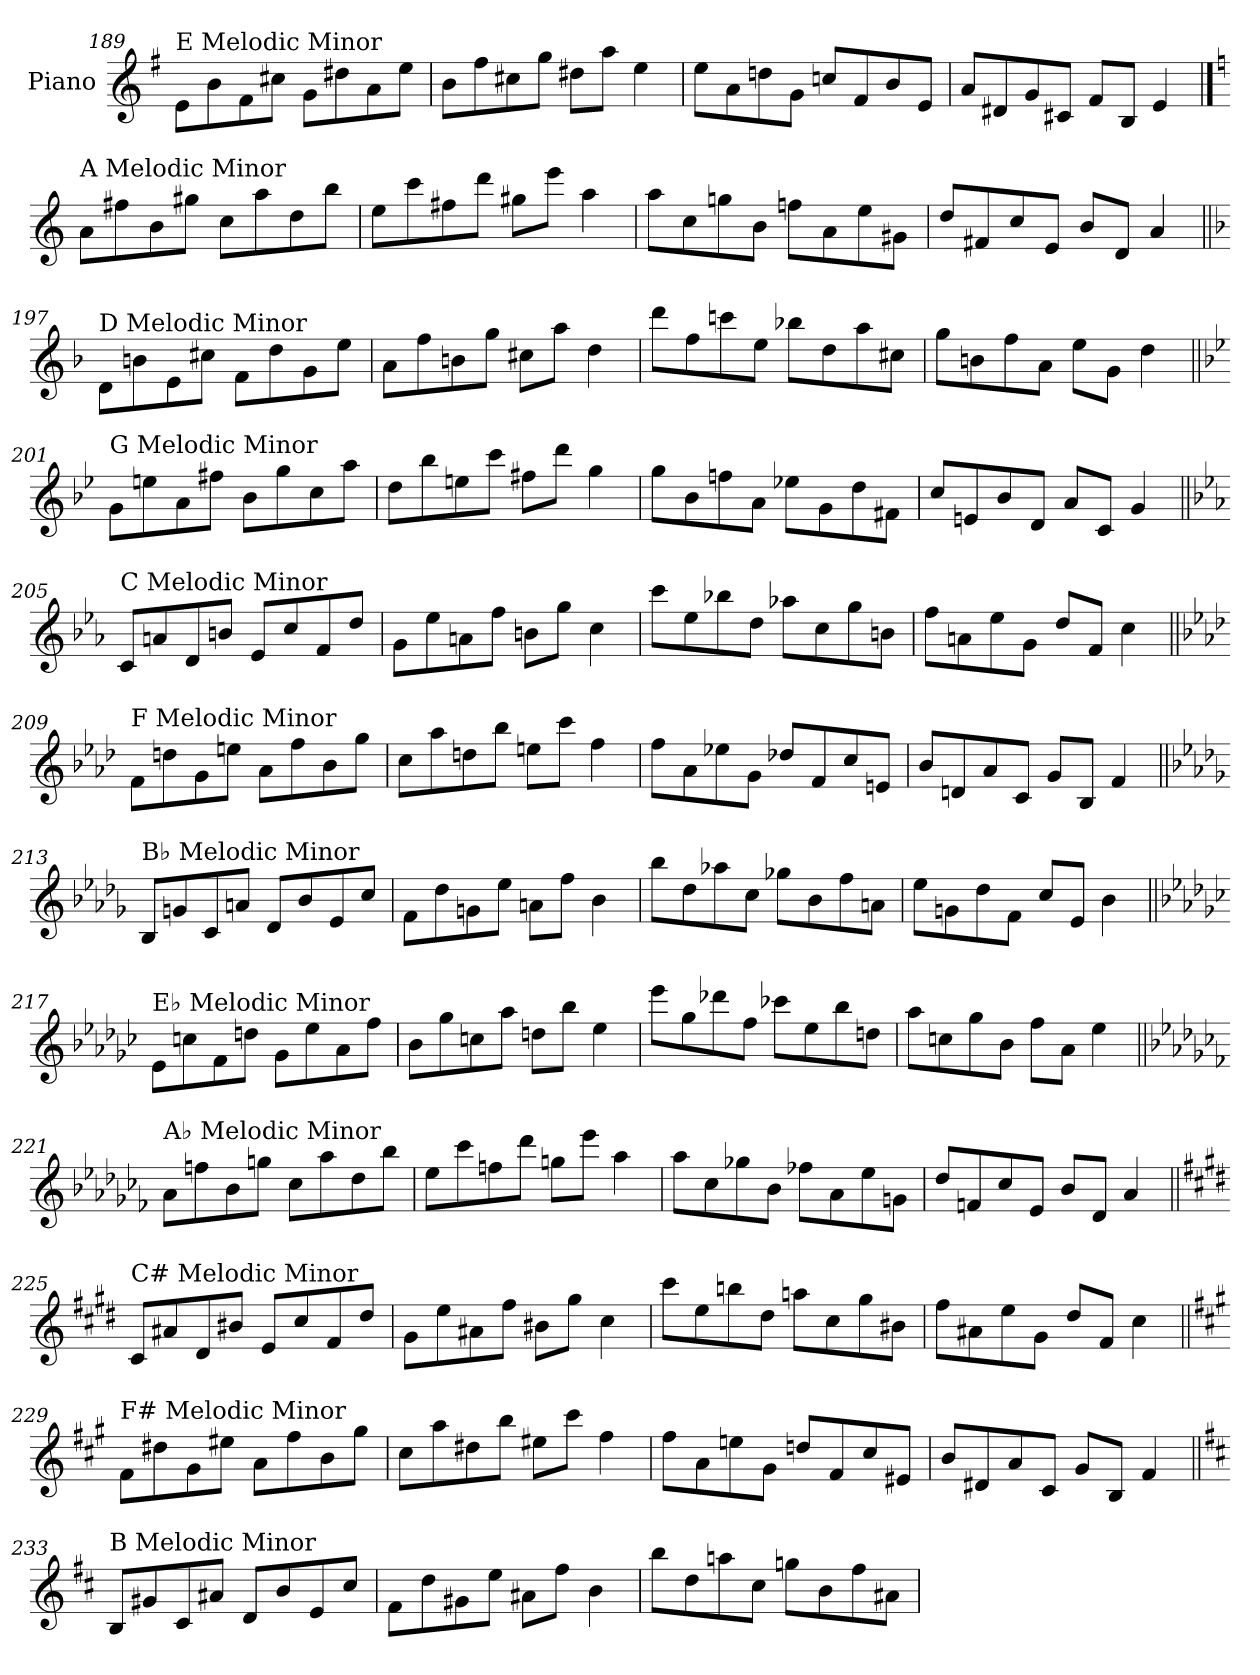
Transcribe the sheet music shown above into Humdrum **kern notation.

**kern
*part1
*staff1
*I"Piano
*I'Pno.
!!LO:LB:g=z
*clefG2
*k[f#]
=189
!LO:TX:a:t=E Melodic Minor
8e\L
8b\
8f#\
8cc#X\J
8g\L
8dd#X\
8a\
8ee\J
=190
8b\L
8ff#\
8cc#X\
8gg\J
8dd#X\L
8aa\J
4ee\
=191
8ee\L
8a\
8ddn\
8g\J
8ccn/L
8f#/
8b/
8e/J
=192
8a/L
8d#X/
8g/
8c#X/J
8f#/L
8B/J
4e/
!!LO:PB:g=z
==193
*k[]
!LO:TX:a:t=A Melodic Minor
8a\L
8ff#X\
8b\
8gg#X\J
8cc\L
8aa\
8dd\
8bb\J
=194
8ee\L
8ccc\
8ff#X\
8ddd\J
8gg#X\L
8eee\J
4aa\
=195
8aa\L
8cc\
8ggn\
8b\J
8ffn\L
8a\
8ee\
8g#X\J
=196
8dd/L
8f#X/
8cc/
8e/J
8b/L
8d/J
4a/
!!LO:LB:g=z
=197||
*k[b-]
!LO:TX:a:t=D Melodic Minor
8d\L
8bn\
8e\
8cc#X\J
8f\L
8dd\
8g\
8ee\J
=198
8a\L
8ff\
8bn\
8gg\J
8cc#X\L
8aa\J
4dd\
=199
8ddd\L
8ff\
8cccn\
8ee\J
8bb-X\L
8dd\
8aa\
8cc#X\J
=200
8gg\L
8bn\
8ff\
8a\J
8ee\L
8g\J
4dd\
!!LO:LB:g=z
=201||
*k[b-e-]
!LO:TX:a:t=G Melodic Minor
8g\L
8een\
8a\
8ff#X\J
8b-\L
8gg\
8cc\
8aa\J
=202
8dd\L
8bb-\
8een\
8ccc\J
8ff#X\L
8ddd\J
4gg\
=203
8gg\L
8b-\
8ffn\
8a\J
8ee-X\L
8g\
8dd\
8f#X\J
=204
8cc/L
8en/
8b-/
8d/J
8a/L
8c/J
4g/
!!LO:LB:g=z
=205||
*k[b-e-a-]
!LO:TX:a:t=C Melodic Minor
8c/L
8an/
8d/
8bn/J
8e-/L
8cc/
8f/
8dd/J
=206
8g\L
8ee-\
8an\
8ff\J
8bn\L
8gg\J
4cc\
=207
8ccc\L
8ee-\
8bb-X\
8dd\J
8aa-X\L
8cc\
8gg\
8bn\J
=208
8ff\L
8an\
8ee-\
8g\J
8dd/L
8f/J
4cc\
!!LO:LB:g=z
=209||
*k[b-e-a-d-]
!LO:TX:a:t=F Melodic Minor
8f\L
8ddn\
8g\
8een\J
8a-\L
8ff\
8b-\
8gg\J
=210
8cc\L
8aa-\
8ddn\
8bb-\J
8een\L
8ccc\J
4ff\
=211
8ff\L
8a-\
8ee-X\
8g\J
8dd-X/L
8f/
8cc/
8en/J
=212
8b-/L
8dn/
8a-/
8c/J
8g/L
8B-/J
4f/
!!LO:LB:g=z
=213||
*k[b-e-a-d-g-]
!LO:TX:a:t=B♭ Melodic Minor
8B-/L
8gn/
8c/
8an/J
8d-/L
8b-/
8e-/
8cc/J
=214
8f\L
8dd-\
8gn\
8ee-\J
8an\L
8ff\J
4b-\
=215
8bb-\L
8dd-\
8aa-X\
8cc\J
8gg-X\L
8b-\
8ff\
8an\J
=216
8ee-\L
8gn\
8dd-\
8f\J
8cc/L
8e-/J
4b-\
!!LO:PB:g=z
=217||
*k[b-e-a-d-g-c-]
!LO:TX:a:t=E♭ Melodic Minor
8e-\L
8ccn\
8f\
8ddn\J
8g-\L
8ee-\
8a-\
8ff\J
=218
8b-\L
8gg-\
8ccn\
8aa-\J
8ddn\L
8bb-\J
4ee-\
=219
8eee-\L
8gg-\
8ddd-X\
8ff\J
8ccc-X\L
8ee-\
8bb-\
8ddn\J
=220
8aa-\L
8ccn\
8gg-\
8b-\J
8ff\L
8a-\J
4ee-\
!!LO:LB:g=z
=221||
*k[b-e-a-d-g-c-f-]
!LO:TX:a:t=A♭ Melodic Minor
8a-\L
8ffn\
8b-\
8ggn\J
8cc-\L
8aa-\
8dd-\
8bb-\J
=222
8ee-\L
8ccc-\
8ffn\
8ddd-\J
8ggn\L
8eee-\J
4aa-\
=223
8aa-\L
8cc-\
8gg-X\
8b-\J
8ff-X\L
8a-\
8ee-\
8gn\J
=224
8dd-/L
8fn/
8cc-/
8e-/J
8b-/L
8d-/J
4a-/
!!LO:LB:g=z
=225||
*k[f#c#g#d#]
!LO:TX:a:t=C# Melodic Minor
8c#/L
8a#X/
8d#/
8b#X/J
8e/L
8cc#/
8f#/
8dd#/J
=226
8g#\L
8ee\
8a#X\
8ff#\J
8b#X\L
8gg#\J
4cc#\
=227
8ccc#\L
8ee\
8bbn\
8dd#\J
8aan\L
8cc#\
8gg#\
8b#X\J
=228
8ff#\L
8a#X\
8ee\
8g#\J
8dd#/L
8f#/J
4cc#\
!!LO:LB:g=z
=229||
*k[f#c#g#]
!LO:TX:a:t=F# Melodic Minor
8f#\L
8dd#X\
8g#\
8ee#X\J
8a\L
8ff#\
8b\
8gg#\J
=230
8cc#\L
8aa\
8dd#X\
8bb\J
8ee#X\L
8ccc#\J
4ff#\
=231
8ff#\L
8a\
8een\
8g#\J
8ddn/L
8f#/
8cc#/
8e#X/J
=232
8b/L
8d#X/
8a/
8c#/J
8g#/L
8B/J
4f#/
!!LO:LB:g=z
=233||
*k[f#c#]
!LO:TX:a:t=B Melodic Minor
8B/L
8g#X/
8c#/
8a#X/J
8d/L
8b/
8e/
8cc#/J
=234
8f#\L
8dd\
8g#X\
8ee\J
8a#X\L
8ff#\J
4b\
=235
8bb\L
8dd\
8aan\
8cc#\J
8ggn\L
8b\
8ff#\
8a#X\J
=
*-
